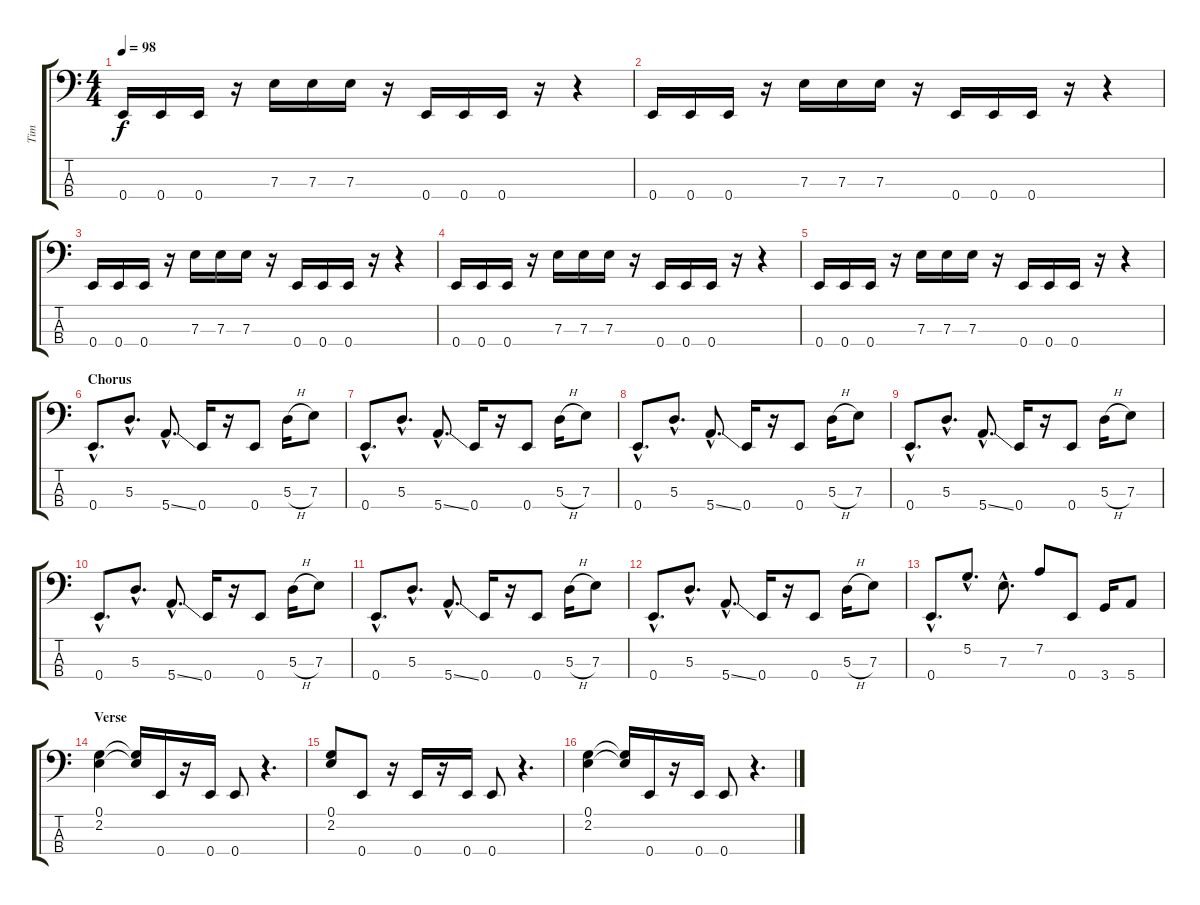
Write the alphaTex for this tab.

\track ("Tim" "Tim") {instrument electricbassfinger}
\staff {score tabs}
\tuning (G2 D2 A1 E1) {hide}
\ts (4 4)
\tempo 98
\clef f4
\ks c
0.4.16{dy f} 0.4.16 0.4.16 r.16 7.3.16 7.3.16 7.3.16 r.16 0.4.16 0.4.16 0.4.16 r.16 r.4 |
0.4.16 0.4.16 0.4.16 r.16 7.3.16 7.3.16 7.3.16 r.16 0.4.16 0.4.16 0.4.16 r.16 r.4 |
0.4.16 0.4.16 0.4.16 r.16 7.3.16 7.3.16 7.3.16 r.16 0.4.16 0.4.16 0.4.16 r.16 r.4 |
0.4.16 0.4.16 0.4.16 r.16 7.3.16 7.3.16 7.3.16 r.16 0.4.16 0.4.16 0.4.16 r.16 r.4 |
0.4.16 0.4.16 0.4.16 r.16 7.3.16 7.3.16 7.3.16 r.16 0.4.16 0.4.16 0.4.16 r.16 r.4 |
\section ("" "Chorus")
0.4{hac}.8{d} 5.3{hac}.8{d} 5.4{ss hac}.8{d} 0.4.16 r.16 0.4.8 5.3{h}.16 7.3.8 |
0.4{hac}.8{d} 5.3{hac}.8{d} 5.4{ss hac}.8{d} 0.4.16 r.16 0.4.8 5.3{h}.16 7.3.8 |
0.4{hac}.8{d} 5.3{hac}.8{d} 5.4{ss hac}.8{d} 0.4.16 r.16 0.4.8 5.3{h}.16 7.3.8 |
0.4{hac}.8{d} 5.3{hac}.8{d} 5.4{ss hac}.8{d} 0.4.16 r.16 0.4.8 5.3{h}.16 7.3.8 |
0.4{hac}.8{d} 5.3{hac}.8{d} 5.4{ss hac}.8{d} 0.4.16 r.16 0.4.8 5.3{h}.16 7.3.8 |
0.4{hac}.8{d} 5.3{hac}.8{d} 5.4{ss hac}.8{d} 0.4.16 r.16 0.4.8 5.3{h}.16 7.3.8 |
0.4{hac}.8{d} 5.3{hac}.8{d} 5.4{ss hac}.8{d} 0.4.16 r.16 0.4.8 5.3{h}.16 7.3.8 |
0.4{hac}.8{d} 5.2{hac}.8{d} 7.3{hac}.8{d} 7.2.8 0.4.8 3.4.16 5.4.8 |
\section ("" "Verse")
(0.1 2.2).4 (0.1{t} 2.2{t}).16 0.4.16 r.16 0.4.16 0.4.8 r.4{d} |
(0.1 2.2).8 0.4.8 r.16 0.4.16 r.16 0.4.16 0.4.8 r.4{d} |
(0.1 2.2).4 (0.1{t} 2.2{t}).16 0.4.16 r.16 0.4.16 0.4.8 r.4{d}
